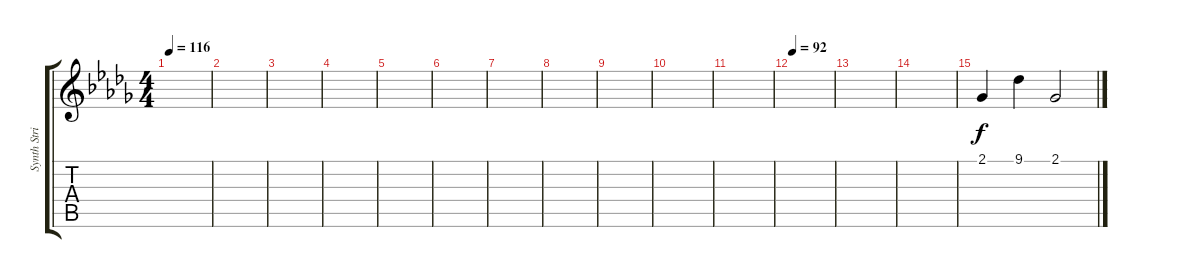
\track ("Synth Strings 2" "Synth Stri") {instrument synthstrings1}
\staff {score tabs}
\tuning (E4 B3 G3 D3 A2 E2) {hide}
\ts (4 4)
\tempo 116
\clef g2
\ks db
|
|
|
|
|
|
|
|
|
|
|
\tempo 92
|
|
|
2.1.4 9.1.4 2.1.2
